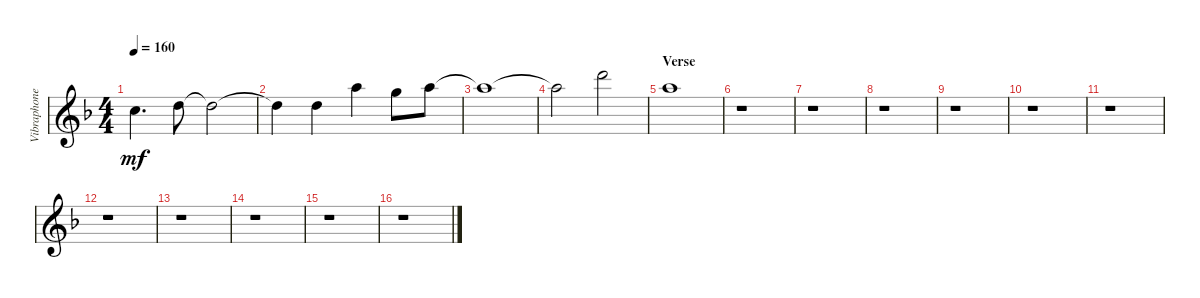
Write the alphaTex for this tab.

\track ("Vibraphone" "Vibraphone") {instrument vibraphone}
\staff {score}
\tuning (E4 B3 G3 D3 A2 E2 B1) {hide}
\ts (4 4)
\tempo 160
\clef g2
\ks dminor
8.1.4{d dy mf} 10.1.8 10.1{t}.2 |
10.1{t}.4 10.1.4 17.1.4 15.1.8 17.1.8 |
17.1{t}.1 |
17.1{t}.2 22.1.2 |
\section ("" "Verse")
17.1.1 |
r.1 |
r.1 |
r.1 |
r.1 |
r.1 |
r.1 |
r.1 |
r.1 |
r.1 |
r.1 |
r.1
